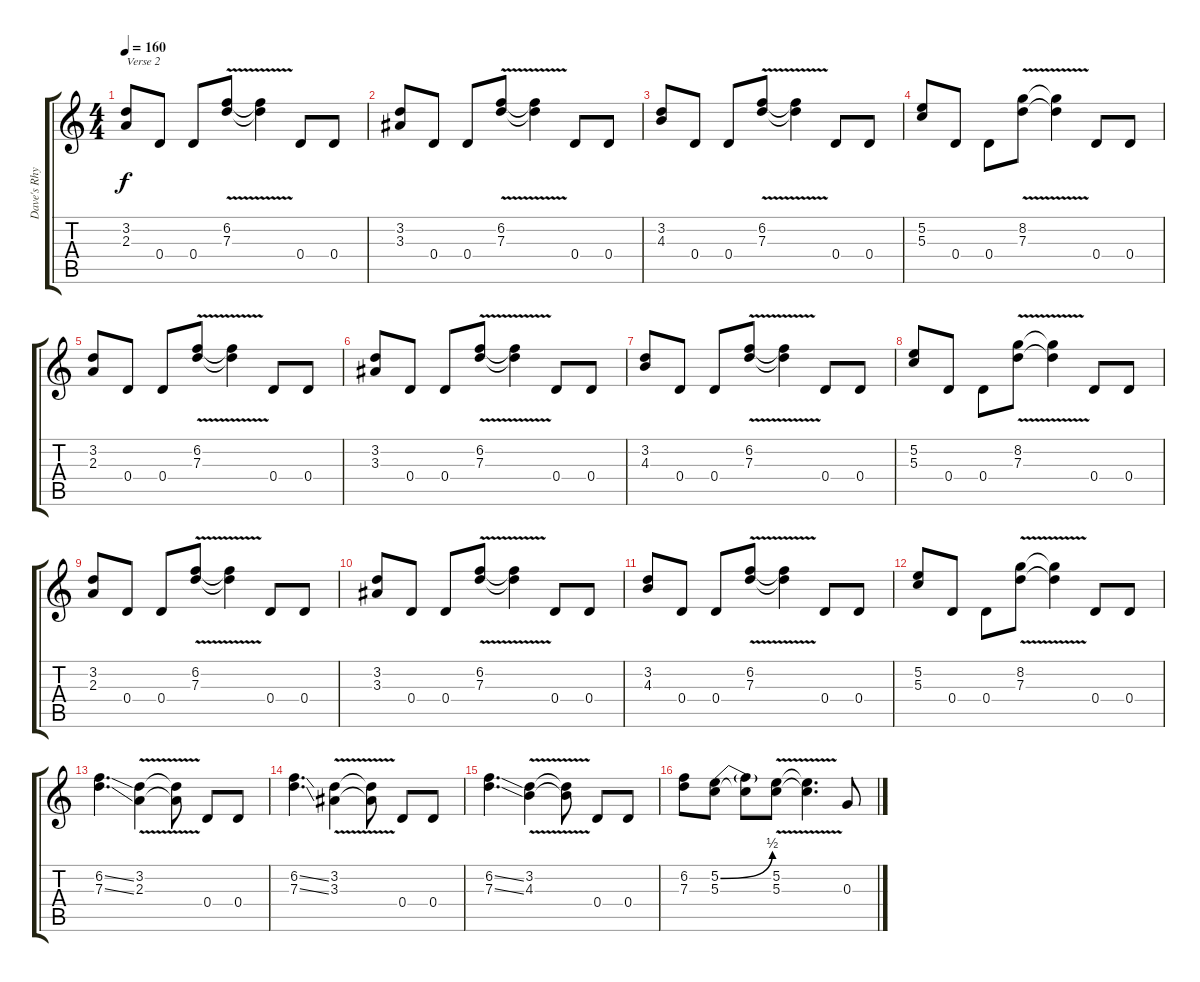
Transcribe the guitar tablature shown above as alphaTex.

\track ("Dave's Rhythm" "Dave's Rhy") {instrument overdrivenguitar}
\staff {score tabs}
\tuning (E4 B3 G3 D3 A2 E2) {hide}
\ts (4 4)
\tempo 160
\clef g2
\ks c
(3.2 2.3).8{txt "Verse 2" dy f} 0.4.8 0.4.8 (6.2{v} 7.3{v}).8 (6.2{t} 7.3{t}).4 0.4.8 0.4.8 |
(3.2 3.3).8 0.4.8 0.4.8 (6.2{v} 7.3{v}).8 (6.2{t} 7.3{t}).4 0.4.8 0.4.8 |
(3.2 4.3).8 0.4.8 0.4.8 (6.2{v} 7.3{v}).8 (6.2{t} 7.3{t}).4 0.4.8 0.4.8 |
(5.2 5.3).8 0.4.8 0.4.8 (8.2{v} 7.3{v}).8 (8.2{t} 7.3{t}).4 0.4.8 0.4.8 |
(3.2 2.3).8 0.4.8 0.4.8 (6.2{v} 7.3{v}).8 (6.2{t} 7.3{t}).4 0.4.8 0.4.8 |
(3.2 3.3).8 0.4.8 0.4.8 (6.2{v} 7.3{v}).8 (6.2{t} 7.3{t}).4 0.4.8 0.4.8 |
(3.2 4.3).8 0.4.8 0.4.8 (6.2{v} 7.3{v}).8 (6.2{t} 7.3{t}).4 0.4.8 0.4.8 |
(5.2 5.3).8 0.4.8 0.4.8 (8.2{v} 7.3{v}).8 (8.2{t} 7.3{t}).4 0.4.8 0.4.8 |
(3.2 2.3).8 0.4.8 0.4.8 (6.2{v} 7.3{v}).8 (6.2{t} 7.3{t}).4 0.4.8 0.4.8 |
(3.2 3.3).8 0.4.8 0.4.8 (6.2{v} 7.3{v}).8 (6.2{t} 7.3{t}).4 0.4.8 0.4.8 |
(3.2 4.3).8 0.4.8 0.4.8 (6.2{v} 7.3{v}).8 (6.2{t} 7.3{t}).4 0.4.8 0.4.8 |
(5.2 5.3).8 0.4.8 0.4.8 (8.2{v} 7.3{v}).8 (8.2{t} 7.3{t}).4 0.4.8 0.4.8 |
(6.2{ss} 7.3{ss}).4{d} (3.2{v} 2.3{v}).4 (3.2{t} 2.3{t}).8 0.4.8 0.4.8 |
(6.2{ss} 7.3{ss}).4{d} (3.2{v} 3.3{v}).4 (3.2{t} 3.3{t}).8 0.4.8 0.4.8 |
(6.2{ss} 7.3{ss}).4{d} (3.2{v} 4.3{v}).4 (3.2{t} 4.3{t}).8 0.4.8 0.4.8 |
(6.2 7.3).8 (5.2{be (bend 0 0 60 2)} 5.3).8 (5.2{t} 5.3{t}).8 (5.2{v} 5.3{v}).8 (5.2{t} 5.3{t}).4{d} 0.3.8
